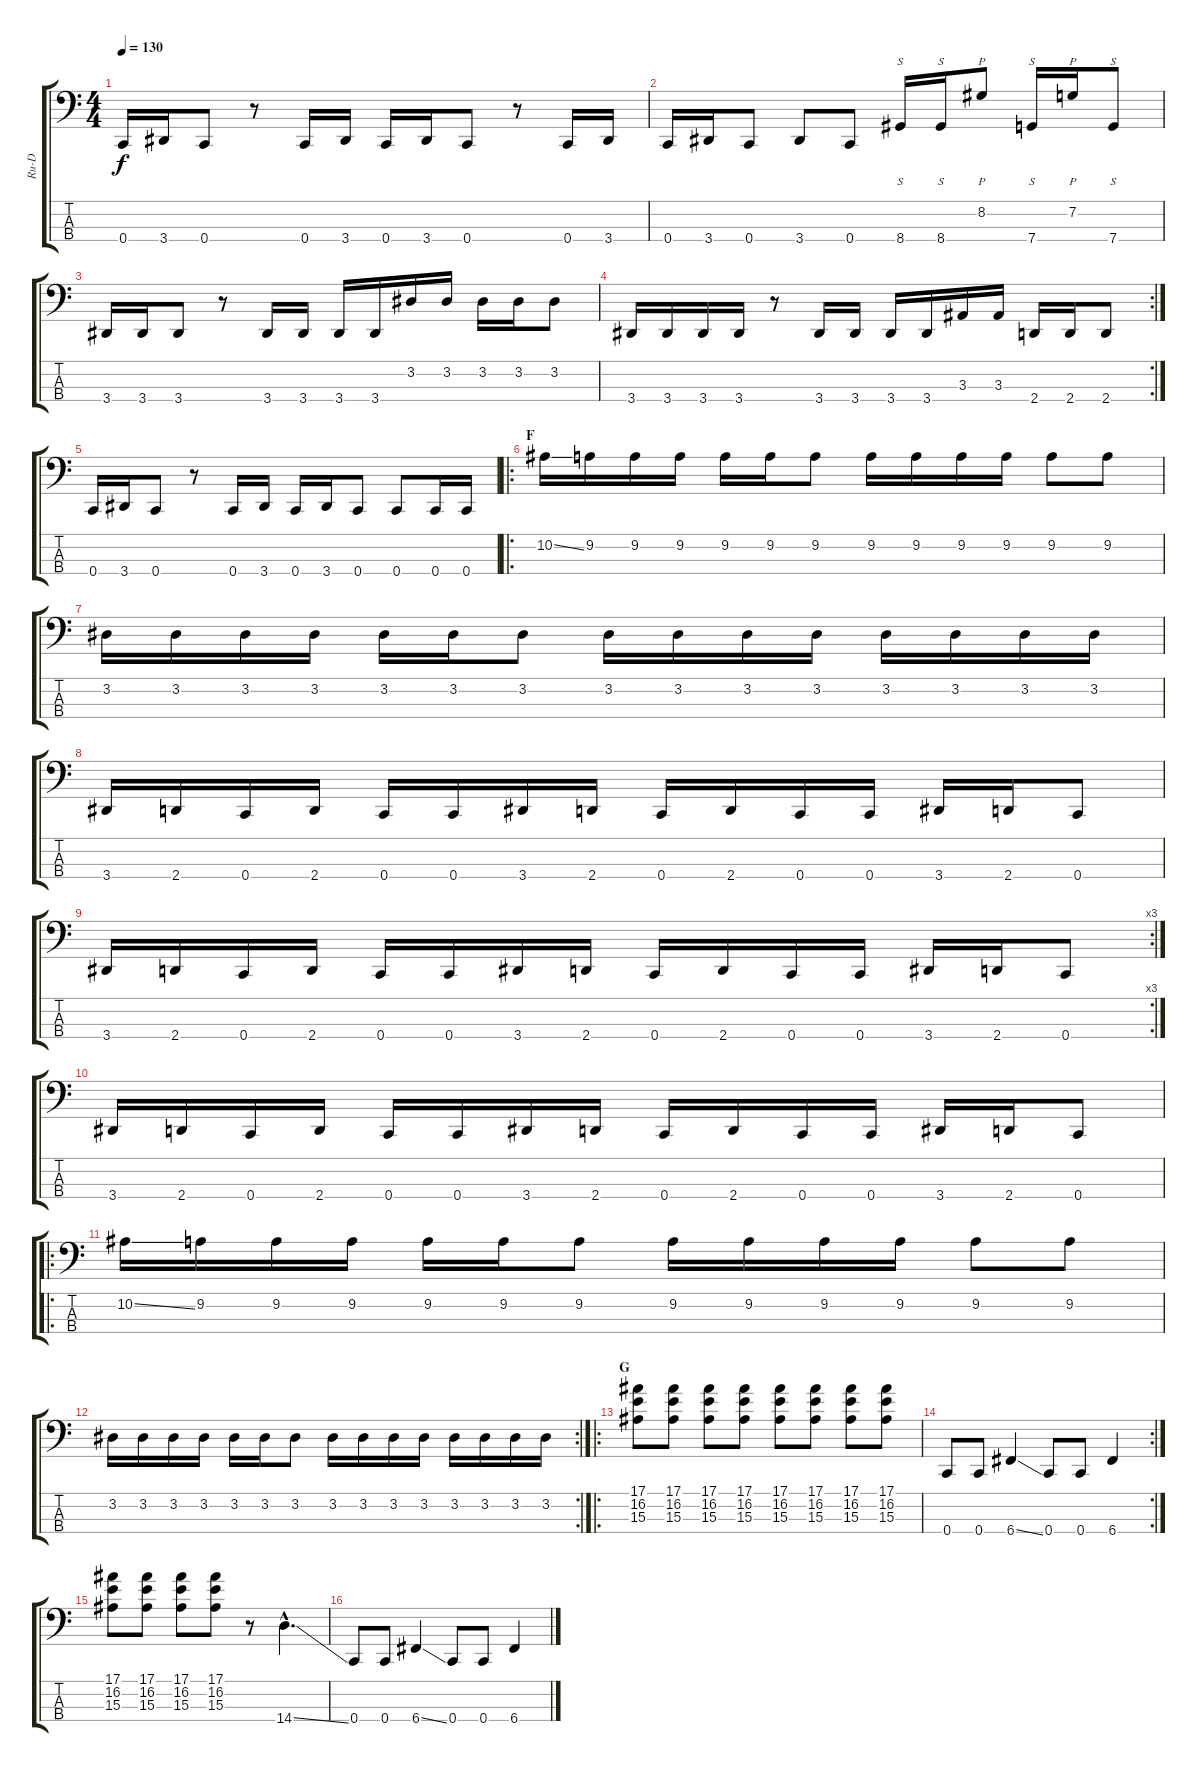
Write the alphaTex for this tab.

\track ("Ru-D" "Ru-D") {instrument electricbassfinger}
\staff {score tabs}
\tuning (F2 C2 G1 C1) {hide}
\ts (4 4)
\tempo 130
\clef f4
\ks c
0.4.16{dy f instrument electricbassfinger} 3.4.16 0.4.8 r.8 0.4.16 3.4.16 0.4.16 3.4.16 0.4.8 r.8 0.4.16 3.4.16 |
0.4.16 3.4.16 0.4.8 3.4.8 0.4.8 8.4.16{s instrument slapbass1} 8.4.16{s} 8.2.8{p} 7.4.16{s} 7.2.16{p} 7.4.8{s} |
3.4.16{instrument electricbassfinger} 3.4.16 3.4.8 r.8 3.4.16 3.4.16 3.4.16 3.4.16 3.2.16 3.2.16 3.2.16 3.2.16 3.2.8 |
\rc 2
3.4.16 3.4.16 3.4.16 3.4.16 r.8 3.4.16 3.4.16 3.4.16 3.4.16 3.3.16 3.3.16 2.4.16 2.4.16 2.4.8 |
0.4.16 3.4.16 0.4.8 r.8 0.4.16 3.4.16 0.4.16 3.4.16 0.4.8 0.4.8 0.4.16 0.4.16 |
\ro
\section ("" "F")
10.2{ss}.16 9.2.16 9.2.16 9.2.16 9.2.16 9.2.16 9.2.8 9.2.16 9.2.16 9.2.16 9.2.16 9.2.8 9.2.8 |
3.2.16 3.2.16 3.2.16 3.2.16 3.2.16 3.2.16 3.2.8 3.2.16 3.2.16 3.2.16 3.2.16 3.2.16 3.2.16 3.2.16 3.2.16 |
3.4.16 2.4.16 0.4.16 2.4.16 0.4.16 0.4.16 3.4.16 2.4.16 0.4.16 2.4.16 0.4.16 0.4.16 3.4.16 2.4.16 0.4.8 |
\rc 3
3.4.16 2.4.16 0.4.16 2.4.16 0.4.16 0.4.16 3.4.16 2.4.16 0.4.16 2.4.16 0.4.16 0.4.16 3.4.16 2.4.16 0.4.8 |
3.4.16 2.4.16 0.4.16 2.4.16 0.4.16 0.4.16 3.4.16 2.4.16 0.4.16 2.4.16 0.4.16 0.4.16 3.4.16 2.4.16 0.4.8 |
\ro
10.2{ss}.16 9.2.16 9.2.16 9.2.16 9.2.16 9.2.16 9.2.8 9.2.16 9.2.16 9.2.16 9.2.16 9.2.8 9.2.8 |
\rc 2
3.2.16 3.2.16 3.2.16 3.2.16 3.2.16 3.2.16 3.2.8 3.2.16 3.2.16 3.2.16 3.2.16 3.2.16 3.2.16 3.2.16 3.2.16 |
\ro
\section ("" "G")
(17.1 16.2 15.3).8 (17.1 16.2 15.3).8 (17.1 16.2 15.3).8 (17.1 16.2 15.3).8 (17.1 16.2 15.3).8 (17.1 16.2 15.3).8 (17.1 16.2 15.3).8 (17.1 16.2 15.3).8 |
\rc 2
0.4.8 0.4.8 6.4{ss}.4 0.4.8 0.4.8 6.4.4 |
(17.1 16.2 15.3).8 (17.1 16.2 15.3).8 (17.1 16.2 15.3).8 (17.1 16.2 15.3).8 r.8 14.4{ss hac}.4{d} |
0.4.8 0.4.8 6.4{ss}.4 0.4.8 0.4.8 6.4.4
